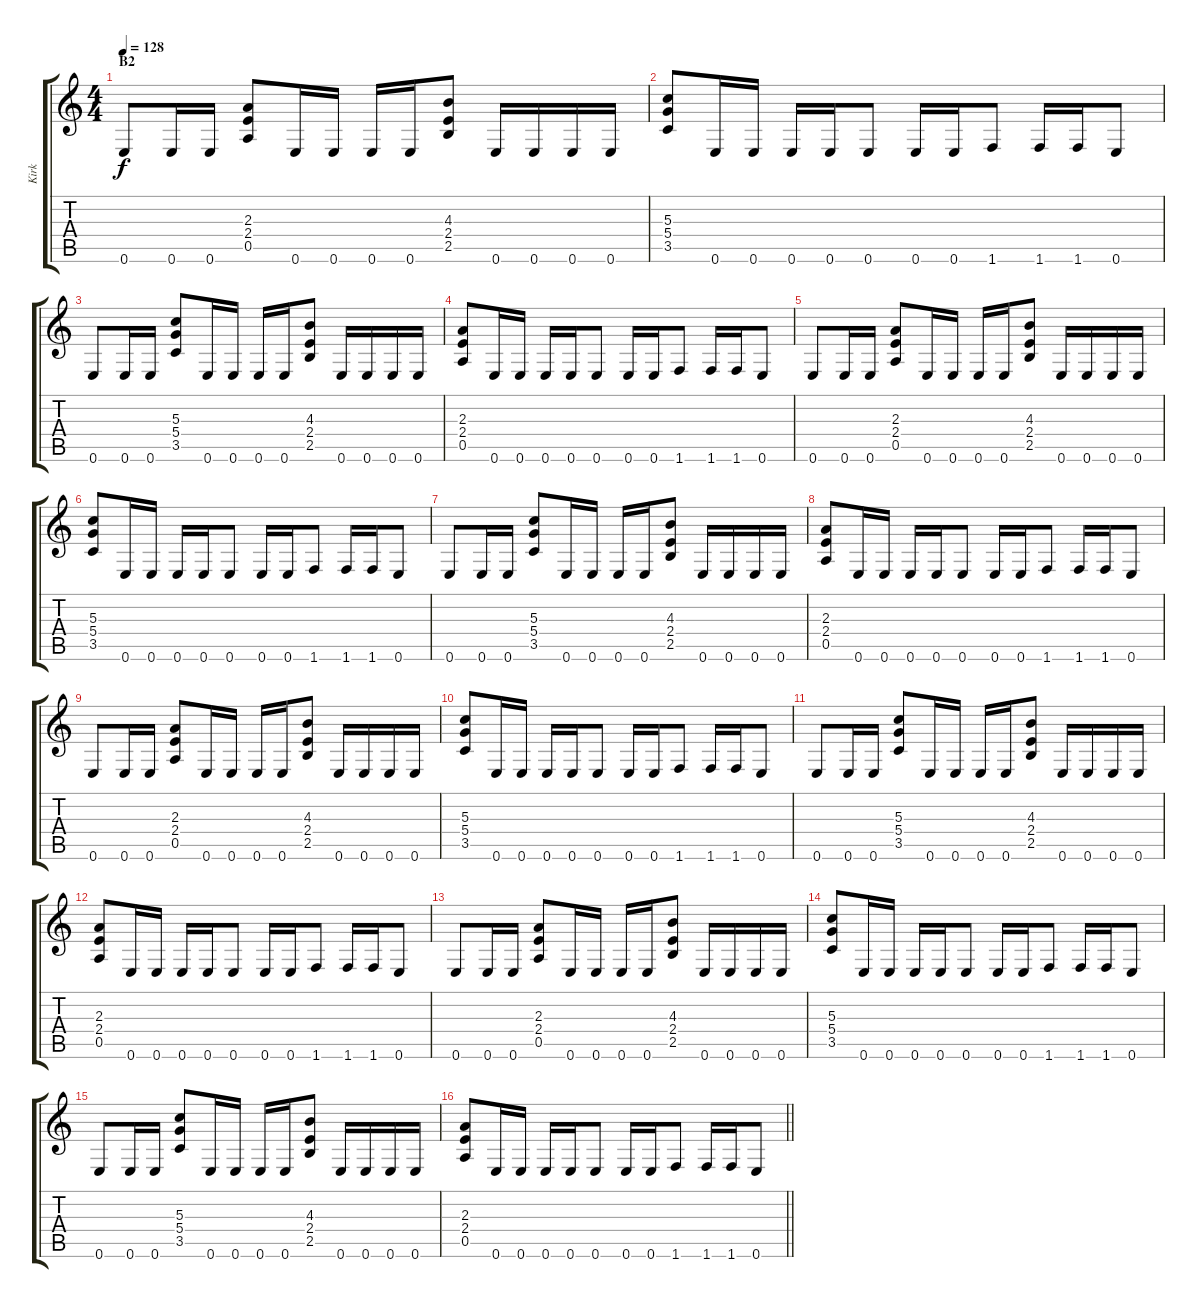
\track ("Kirk" "Kirk") {instrument distortionguitar}
\staff {score tabs}
\tuning (E4 B3 G3 D3 A2 E2) {hide}
\ts (4 4)
\section ("" "B2")
\tempo 128
\clef g2
\ks c
0.6.8{dy f volume 12 balance 0} 0.6.16 0.6.16 (2.3 2.4 0.5).8 0.6.16 0.6.16 0.6.16 0.6.16 (4.3 2.4 2.5).8 0.6.16 0.6.16 0.6.16 0.6.16 |
(5.3 5.4 3.5).8 0.6.16 0.6.16 0.6.16 0.6.16 0.6.8 0.6.16 0.6.16 1.6.8 1.6.16 1.6.16 0.6.8 |
0.6.8 0.6.16 0.6.16 (5.3 5.4 3.5).8 0.6.16 0.6.16 0.6.16 0.6.16 (4.3 2.4 2.5).8 0.6.16 0.6.16 0.6.16 0.6.16 |
(2.3 2.4 0.5).8 0.6.16 0.6.16 0.6.16 0.6.16 0.6.8 0.6.16 0.6.16 1.6.8 1.6.16 1.6.16 0.6.8 |
0.6.8 0.6.16 0.6.16 (2.3 2.4 0.5).8 0.6.16 0.6.16 0.6.16 0.6.16 (4.3 2.4 2.5).8 0.6.16 0.6.16 0.6.16 0.6.16 |
(5.3 5.4 3.5).8 0.6.16 0.6.16 0.6.16 0.6.16 0.6.8 0.6.16 0.6.16 1.6.8 1.6.16 1.6.16 0.6.8 |
0.6.8 0.6.16 0.6.16 (5.3 5.4 3.5).8 0.6.16 0.6.16 0.6.16 0.6.16 (4.3 2.4 2.5).8 0.6.16 0.6.16 0.6.16 0.6.16 |
(2.3 2.4 0.5).8 0.6.16 0.6.16 0.6.16 0.6.16 0.6.8 0.6.16 0.6.16 1.6.8 1.6.16 1.6.16 0.6.8 |
0.6.8 0.6.16 0.6.16 (2.3 2.4 0.5).8 0.6.16 0.6.16 0.6.16 0.6.16 (4.3 2.4 2.5).8 0.6.16 0.6.16 0.6.16 0.6.16 |
(5.3 5.4 3.5).8 0.6.16 0.6.16 0.6.16 0.6.16 0.6.8 0.6.16 0.6.16 1.6.8 1.6.16 1.6.16 0.6.8 |
0.6.8 0.6.16 0.6.16 (5.3 5.4 3.5).8 0.6.16 0.6.16 0.6.16 0.6.16 (4.3 2.4 2.5).8 0.6.16 0.6.16 0.6.16 0.6.16 |
(2.3 2.4 0.5).8 0.6.16 0.6.16 0.6.16 0.6.16 0.6.8 0.6.16 0.6.16 1.6.8 1.6.16 1.6.16 0.6.8 |
0.6.8 0.6.16 0.6.16 (2.3 2.4 0.5).8 0.6.16 0.6.16 0.6.16 0.6.16 (4.3 2.4 2.5).8 0.6.16 0.6.16 0.6.16 0.6.16 |
(5.3 5.4 3.5).8 0.6.16 0.6.16 0.6.16 0.6.16 0.6.8 0.6.16 0.6.16 1.6.8 1.6.16 1.6.16 0.6.8 |
0.6.8 0.6.16 0.6.16 (5.3 5.4 3.5).8 0.6.16 0.6.16 0.6.16 0.6.16 (4.3 2.4 2.5).8 0.6.16 0.6.16 0.6.16 0.6.16 |
\barLineRight lightlight
(2.3 2.4 0.5).8 0.6.16 0.6.16 0.6.16 0.6.16 0.6.8 0.6.16 0.6.16 1.6.8 1.6.16 1.6.16 0.6.8
